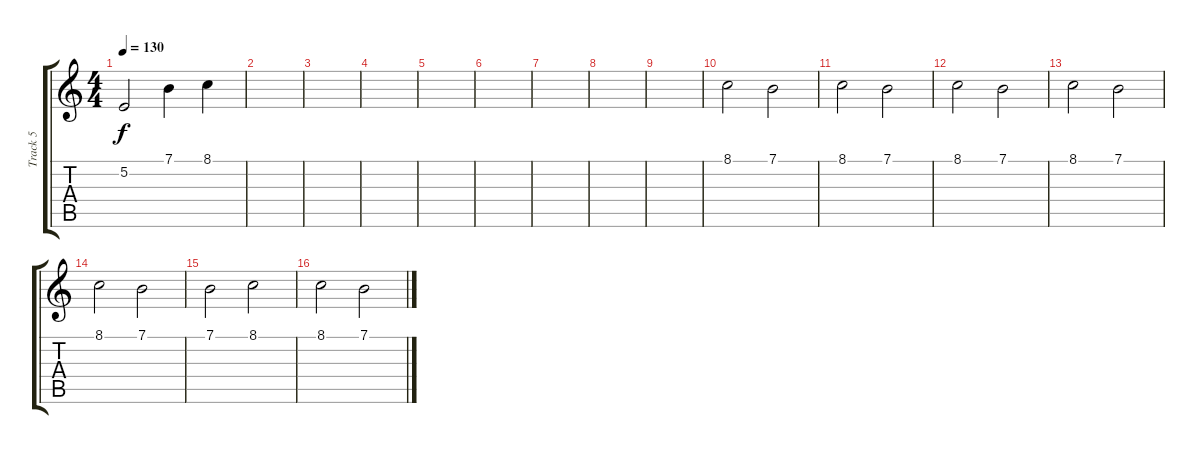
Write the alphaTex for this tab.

\track ("Track 5" "Track 5") {instrument violin}
\staff {score tabs}
\tuning (E4 B3 G3 D3 A2 E2) {hide}
\ts (4 4)
\tempo 130
\clef g2
\ks c
5.2.2{dy f} 7.1.4 8.1.4 |
|
|
|
|
|
|
|
|
8.1.2 7.1.2 |
8.1.2 7.1.2 |
8.1.2 7.1.2 |
8.1.2 7.1.2 |
8.1.2 7.1.2 |
7.1.2 8.1.2 |
8.1.2 7.1.2
